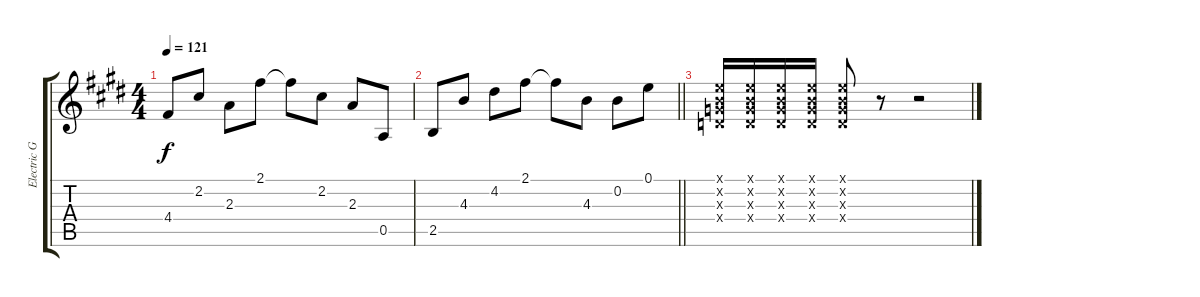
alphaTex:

\track ("Electric Guitar 2" "Electric G") {instrument distortionguitar}
\staff {score tabs}
\tuning (E4 B3 G3 D3 A2 E2) {hide}
\ts (4 4)
\tempo 121
\clef g2
\ks e
4.4.8{dy f} 2.2.8 2.3.8 2.1.8 2.1{t}.8 2.2.8 2.3.8 0.5.8 |
\barLineRight lightlight
2.5.8 4.3.8 4.2.8 2.1.8 2.1{t}.8 4.3.8 0.2.8 0.1.8 |
(0.1{x} 0.2{x} 0.3{x} 0.4{x}).16 (0.1{x} 0.2{x} 0.3{x} 0.4{x}).16 (0.1{x} 0.2{x} 0.3{x} 0.4{x}).16 (0.1{x} 0.2{x} 0.3{x} 0.4{x}).16 (0.1{x} 0.2{x} 0.3{x} 0.4{x}).8 r.8 r.2
